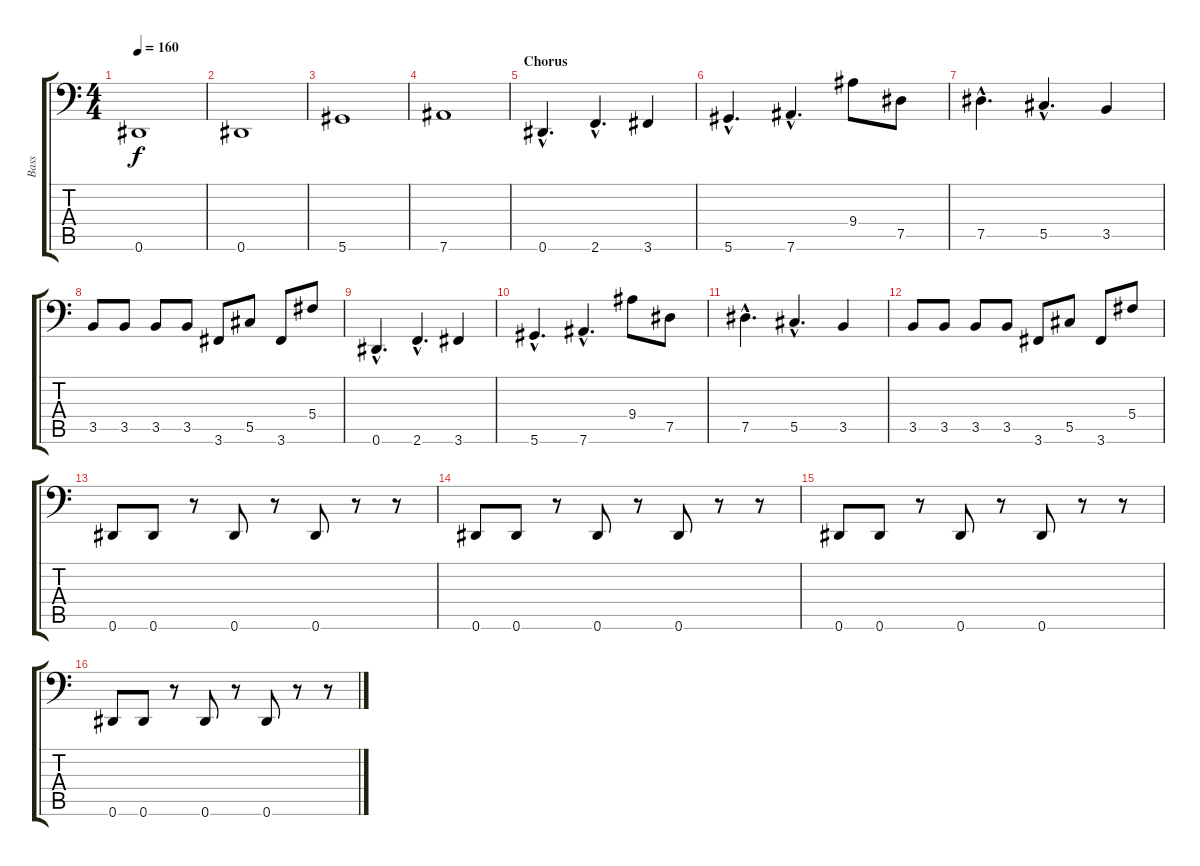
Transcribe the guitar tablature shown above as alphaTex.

\track ("Bass" "Bass") {instrument electricbassfinger}
\staff {score tabs}
\tuning (Eb3 Bb2 Gb2 Db2 Ab1 Eb1) {hide}
\ts (4 4)
\tempo 160
\clef f4
\ks c
0.6.1{dy f} |
0.6.1 |
5.6.1 |
7.6.1 |
\section ("" "Chorus")
0.6{hac}.4{d} 2.6{hac}.4{d} 3.6.4 |
5.6{hac}.4{d} 7.6{hac}.4{d} 9.4.8 7.5.8 |
7.5{hac}.4{d} 5.5{hac}.4{d} 3.5.4 |
3.5.8 3.5.8 3.5.8 3.5.8 3.6.8 5.5.8 3.6.8 5.4.8 |
0.6{hac}.4{d} 2.6{hac}.4{d} 3.6.4 |
5.6{hac}.4{d} 7.6{hac}.4{d} 9.4.8 7.5.8 |
7.5{hac}.4{d} 5.5{hac}.4{d} 3.5.4 |
3.5.8 3.5.8 3.5.8 3.5.8 3.6.8 5.5.8 3.6.8 5.4.8 |
0.6.8 0.6.8 r.8 0.6.8 r.8 0.6.8 r.8 r.8 |
0.6.8 0.6.8 r.8 0.6.8 r.8 0.6.8 r.8 r.8 |
0.6.8 0.6.8 r.8 0.6.8 r.8 0.6.8 r.8 r.8 |
0.6.8 0.6.8 r.8 0.6.8 r.8 0.6.8 r.8 r.8
